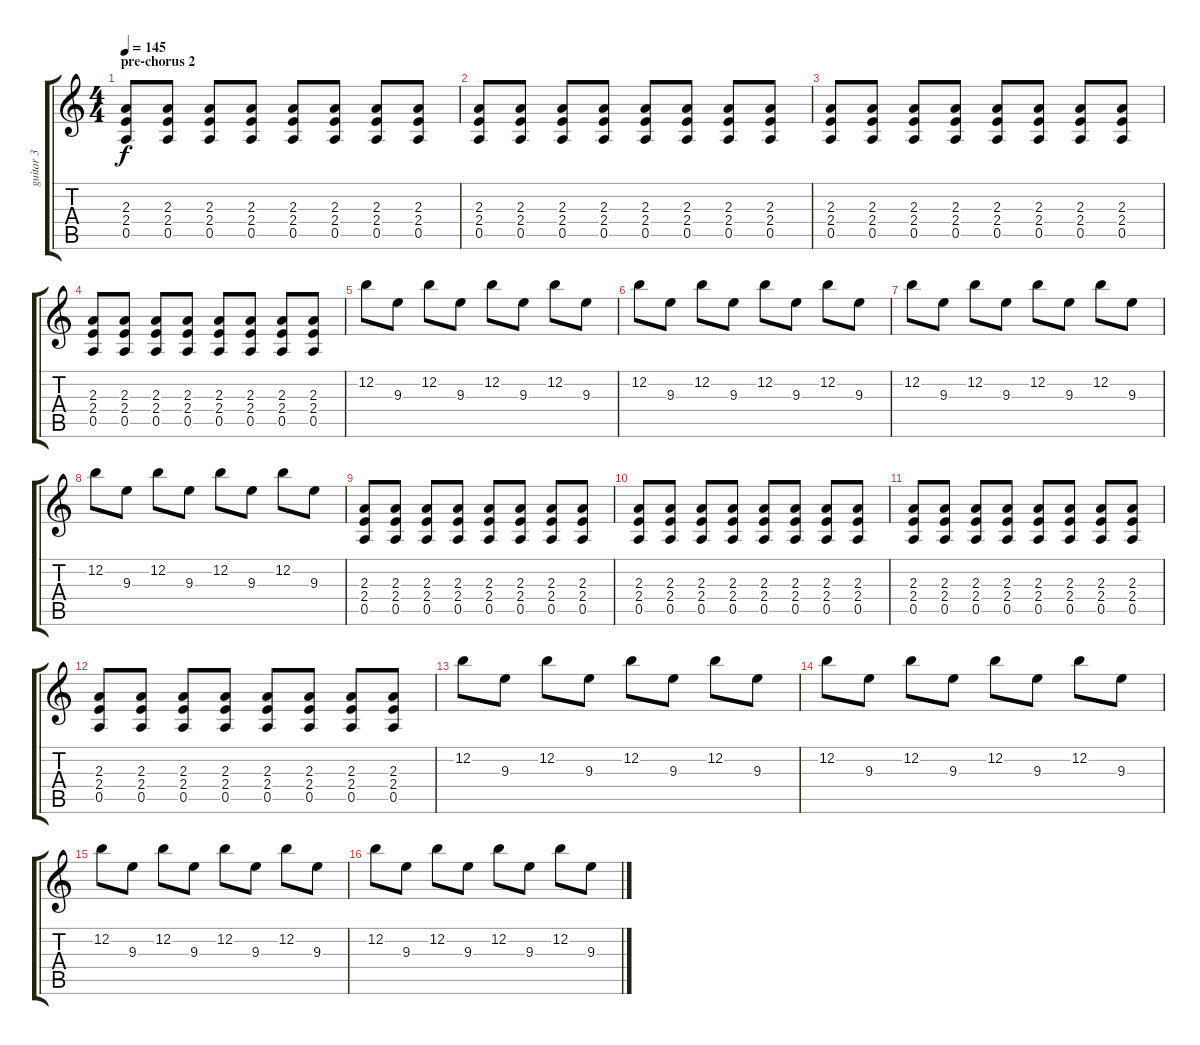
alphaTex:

\track ("guitar 3" "guitar 3") {instrument acousticguitarnylon}
\staff {score tabs}
\tuning (E4 B3 G3 D3 A2 E2) {hide}
\ts (4 4)
\section ("" "pre-chorus 2")
\tempo 145
\clef g2
\ks c
(2.3 2.4 0.5).8{dy f volume 14 instrument distortionguitar} (2.3 2.4 0.5).8 (2.3 2.4 0.5).8 (2.3 2.4 0.5).8 (2.3 2.4 0.5).8 (2.3 2.4 0.5).8 (2.3 2.4 0.5).8 (2.3 2.4 0.5).8 |
(2.3 2.4 0.5).8 (2.3 2.4 0.5).8 (2.3 2.4 0.5).8 (2.3 2.4 0.5).8 (2.3 2.4 0.5).8 (2.3 2.4 0.5).8 (2.3 2.4 0.5).8 (2.3 2.4 0.5).8 |
(2.3 2.4 0.5).8 (2.3 2.4 0.5).8 (2.3 2.4 0.5).8 (2.3 2.4 0.5).8 (2.3 2.4 0.5).8 (2.3 2.4 0.5).8 (2.3 2.4 0.5).8 (2.3 2.4 0.5).8 |
(2.3 2.4 0.5).8 (2.3 2.4 0.5).8 (2.3 2.4 0.5).8 (2.3 2.4 0.5).8 (2.3 2.4 0.5).8 (2.3 2.4 0.5).8 (2.3 2.4 0.5).8 (2.3 2.4 0.5).8 |
12.2.8{volume 10 instrument acousticguitarnylon} 9.3.8 12.2.8 9.3.8 12.2.8 9.3.8 12.2.8 9.3.8 |
12.2.8 9.3.8 12.2.8 9.3.8 12.2.8 9.3.8 12.2.8 9.3.8 |
12.2.8 9.3.8 12.2.8 9.3.8 12.2.8 9.3.8 12.2.8 9.3.8 |
12.2.8 9.3.8 12.2.8 9.3.8 12.2.8 9.3.8 12.2.8 9.3.8 |
(2.3 2.4 0.5).8{volume 14 instrument distortionguitar} (2.3 2.4 0.5).8 (2.3 2.4 0.5).8 (2.3 2.4 0.5).8 (2.3 2.4 0.5).8 (2.3 2.4 0.5).8 (2.3 2.4 0.5).8 (2.3 2.4 0.5).8 |
(2.3 2.4 0.5).8 (2.3 2.4 0.5).8 (2.3 2.4 0.5).8 (2.3 2.4 0.5).8 (2.3 2.4 0.5).8 (2.3 2.4 0.5).8 (2.3 2.4 0.5).8 (2.3 2.4 0.5).8 |
(2.3 2.4 0.5).8 (2.3 2.4 0.5).8 (2.3 2.4 0.5).8 (2.3 2.4 0.5).8 (2.3 2.4 0.5).8 (2.3 2.4 0.5).8 (2.3 2.4 0.5).8 (2.3 2.4 0.5).8 |
(2.3 2.4 0.5).8 (2.3 2.4 0.5).8 (2.3 2.4 0.5).8 (2.3 2.4 0.5).8 (2.3 2.4 0.5).8 (2.3 2.4 0.5).8 (2.3 2.4 0.5).8 (2.3 2.4 0.5).8 |
12.2.8{volume 10 instrument acousticguitarnylon} 9.3.8 12.2.8 9.3.8 12.2.8 9.3.8 12.2.8 9.3.8 |
12.2.8 9.3.8 12.2.8 9.3.8 12.2.8 9.3.8 12.2.8 9.3.8 |
12.2.8 9.3.8 12.2.8 9.3.8 12.2.8 9.3.8 12.2.8 9.3.8 |
12.2.8 9.3.8 12.2.8 9.3.8 12.2.8 9.3.8 12.2.8 9.3.8
